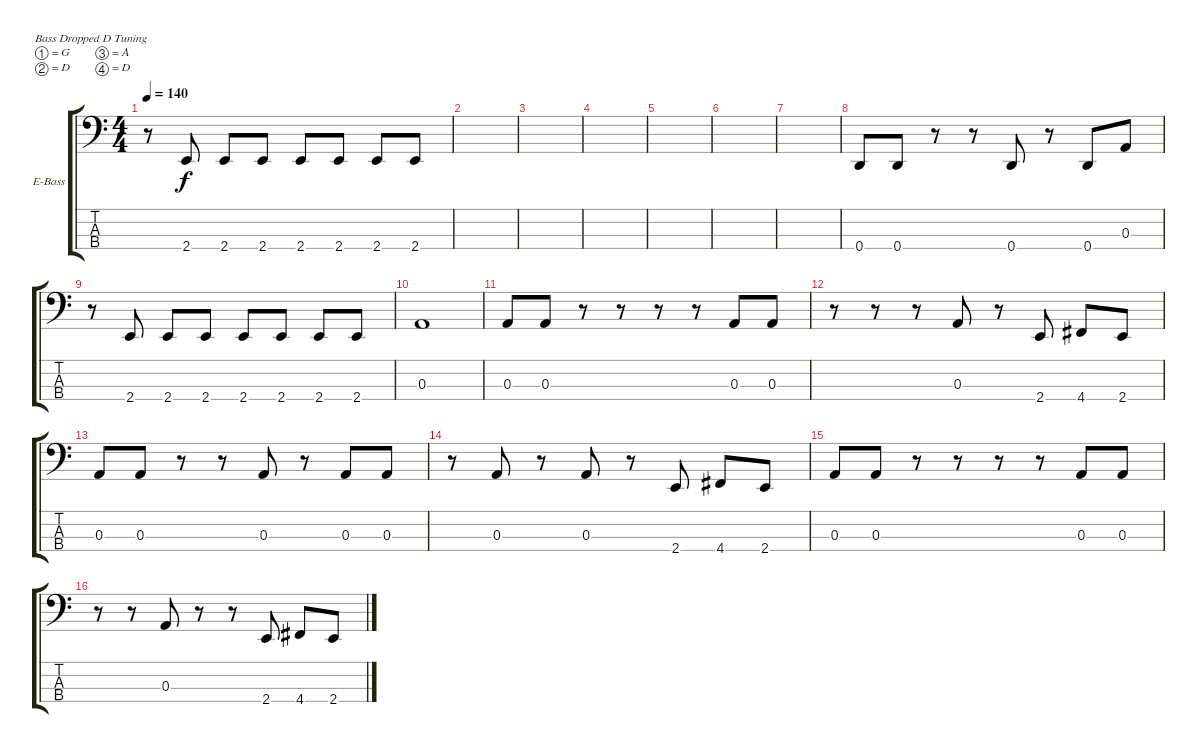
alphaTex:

\bracketExtendMode groupsimilarinstruments
\firstSystemTrackNameOrientation horizontal
\otherSystemsTrackNameOrientation horizontal
\track ("Bass" "E-Bass") {instrument electricbassfinger}
\staff {score tabs}
\tuning (G2 D2 A1 D1)
\ts (4 4)
\tempo 140
\clef f4
\ks c
r.8{dy f} 2.4.8 2.4.8 2.4.8 2.4.8 2.4.8 2.4.8 2.4.8 |
|
|
|
|
|
|
0.4.8 0.4.8 r.8 r.8 0.4.8 r.8 0.4.8 0.3.8 |
r.8 2.4.8 2.4.8 2.4.8 2.4.8 2.4.8 2.4.8 2.4.8 |
0.3.1 |
0.3.8 0.3.8 r.8 r.8 r.8 r.8 0.3.8 0.3.8 |
r.8 r.8 r.8 0.3.8 r.8 2.4.8 4.4.8 2.4.8 |
0.3.8 0.3.8 r.8 r.8 0.3.8 r.8 0.3.8 0.3.8 |
r.8 0.3.8 r.8 0.3.8 r.8 2.4.8 4.4.8 2.4.8 |
0.3.8 0.3.8 r.8 r.8 r.8 r.8 0.3.8 0.3.8 |
r.8 r.8 0.3.8 r.8 r.8 2.4.8 4.4.8 2.4.8
